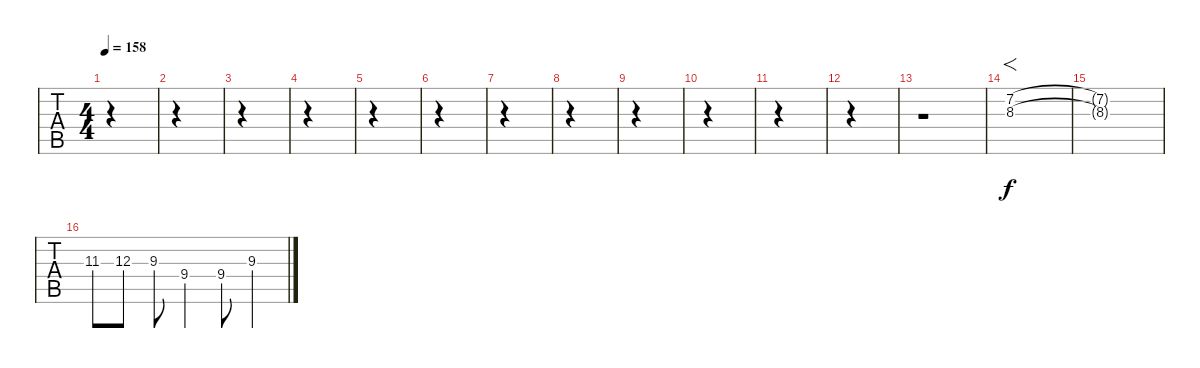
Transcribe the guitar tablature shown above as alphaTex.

\track ("   " "   ") {instrument pad5bowed}
\staff {tabs}
\tuning (D4 A3 F3 C3 G2 D2) {hide}
\ts (4 4)
\tempo 158
\clef g2
\ks c
|
|
|
|
|
|
|
|
|
|
|
|
r.1 |
(7.2 8.3).1{f} |
(7.2{t} 8.3{t}).1 |
11.3.8 12.3.8 9.3.8 9.4.4 9.4.8 9.3{st}.4
